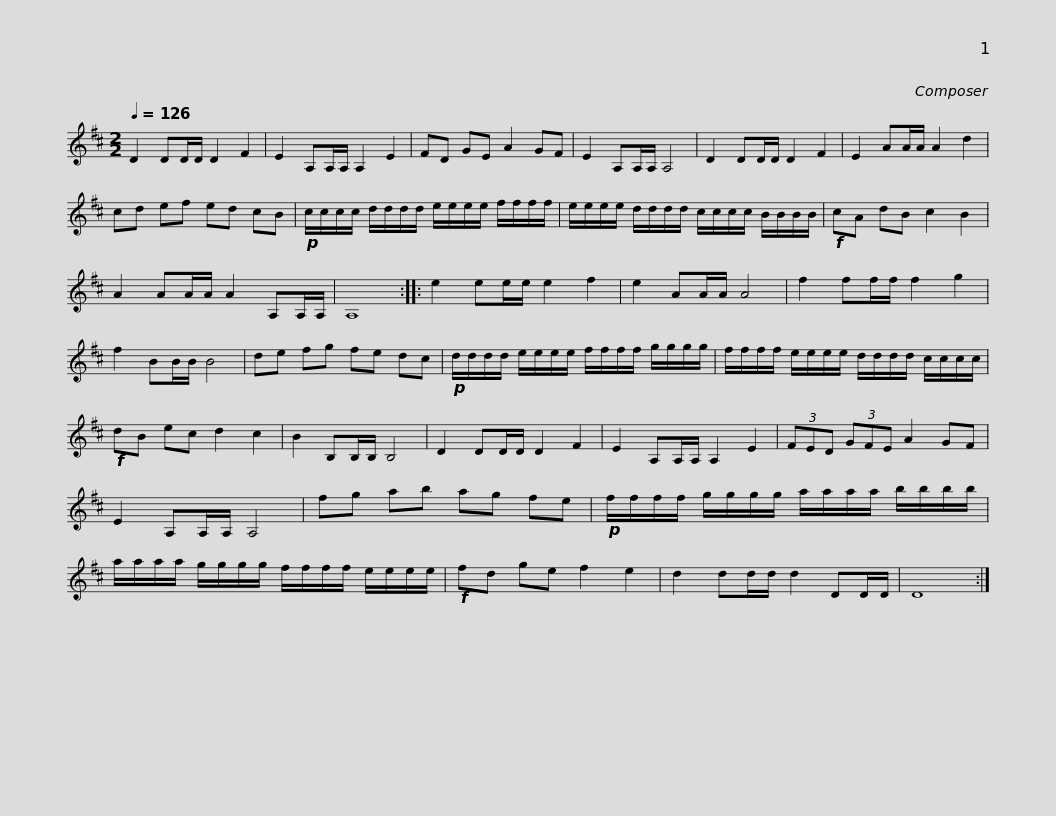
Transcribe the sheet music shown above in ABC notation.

X:1
L:1/8
Q:1/4=126
M:2/2
I:linebreak $
K:D
U:s=!stemless!
V:1 treble
V:1
 D2 DD/D/ D2 F2 | E2 A,A,/A,/ A,2 E2 | FD GE A2 GF | E2 A,A,/A,/ A,4 | D2 DD/D/ D2 F2 | %5
 E2 AA/A/ A2 d2 |$ cd ef ed cB |!p! c/c/c/c/ d/d/d/d/ e/e/e/e/ f/f/f/f/ | e/e/e/e/ d/d/d/d/ c/c/c/c/ B/B/B/B/ |!f! cA dB c2 B2 | %10
 A2 AA/A/ A2 A,A,/A,/ | sA,8 ::$ e2 ee/e/ e2 f2 | e2 AA/A/ A4 | f2 ff/f/ f2 g2 | %15
 f2 BB/B/ B4 | de fg fe dc |$!p! d/d/d/d/ e/e/e/e/ f/f/f/f/ g/g/g/g/ | f/f/f/f/ e/e/e/e/ d/d/d/d/ c/c/c/c/ |!f! dB ec d2 c2 | %20
 B2 B,B,/B,/ B,4 |$ D2 DD/D/ D2 F2 | E2 A,A,/A,/ A,2 E2 | (3FED (3GFE A2 GF | E2 A,A,/A,/ A,4 | %25
 fg ab ag fe |$!p! f/f/f/f/ g/g/g/g/ a/a/a/a/ b/b/b/b/ | a/a/a/a/ g/g/g/g/ f/f/f/f/ e/e/e/e/ |!f! fd ge f2 e2 | d2 dd/d/ d2 DD/D/ | %30
 sD8 :| %31
